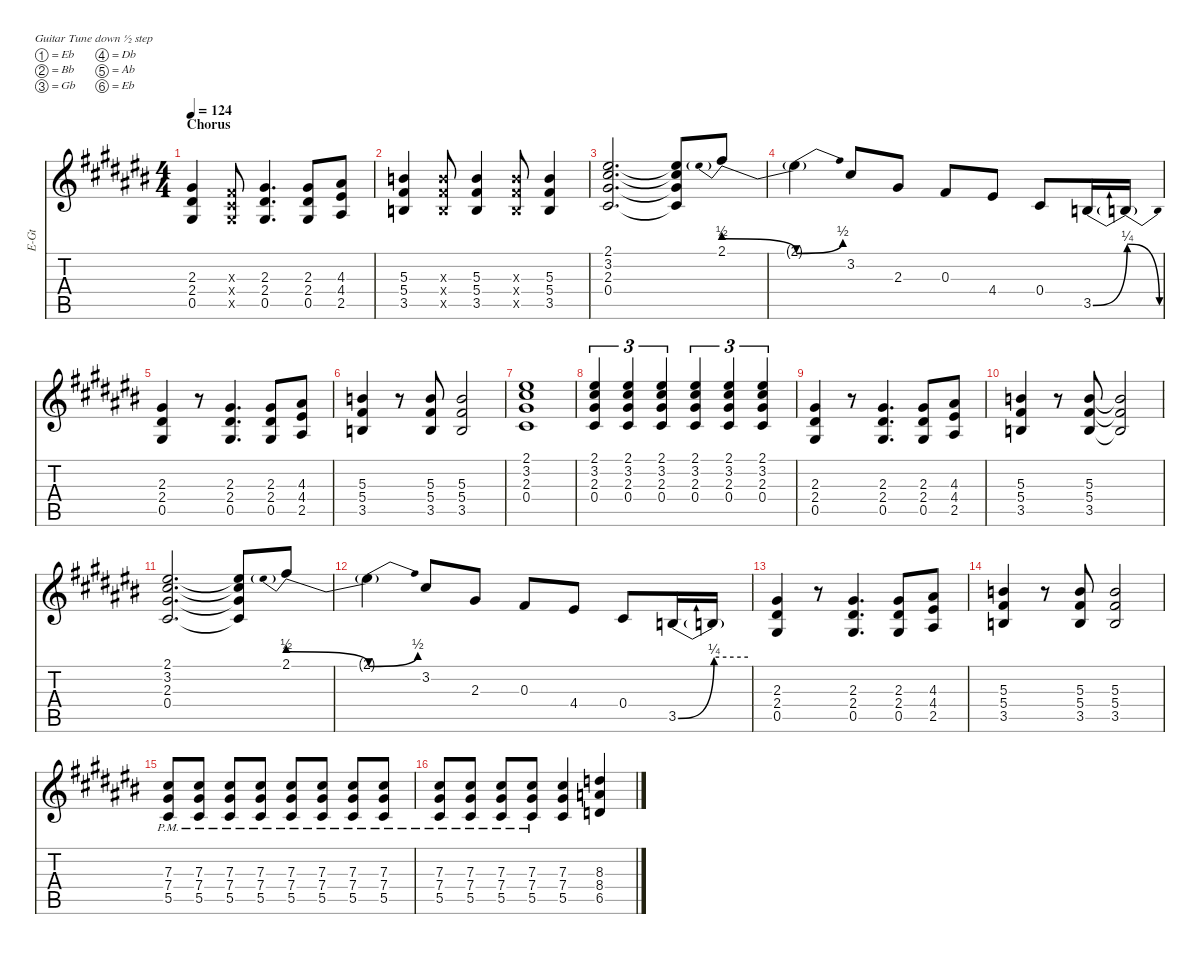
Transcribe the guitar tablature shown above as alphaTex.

\hideDynamics
\bracketExtendMode nobrackets
\otherSystemsTrackNameOrientation horizontal
\track ("Guitar 1 (Slash)" "E-Gt") {defaultSystemsLayout 4 mute instrument overdrivenguitar}
\staff {score tabs}
\tuning (Eb4 Bb3 Gb3 Db3 Ab2 Eb2)
\ts (4 4)
\section ("" "Chorus")
\tempo 124
\clef g2
\ks c#
(2.3{acc #} 0.5{acc #} 2.4{acc #}).4{dy f instrument overdrivenguitar beam Up} (0.5{x acc #} 0.4{x acc #} 0.3{x acc #}).8{dy ff beam Up} (2.3{acc #} 2.4{acc #} 0.5{acc #}).4{d dy f beam Up} (2.3{acc #} 2.4{acc #} 0.5{acc #}).8{beam Up} (4.3{acc #} 4.4{acc #} 2.5{acc #}).8{beam Up} |
(5.3{acc forcenatural} 5.4{acc #} 3.5{acc forcenatural}).4{beam Up} (5.3{x acc forcenatural} 5.4{x acc #} 3.5{x acc forcenatural}).8{dy ff beam Up} (5.3{acc forcenatural} 5.4{acc #} 3.5{acc forcenatural}).4{dy f beam Up} (5.3{x acc forcenatural} 5.4{x acc #} 3.5{x acc forcenatural}).8{dy ff beam Up} (5.3{acc forcenatural} 5.4{acc #} 3.5{acc forcenatural}).4{dy f beam Up} |
(2.1{acc #} 3.2{acc #} 2.3{acc #} 0.4{acc #}).2{d beam Up} (2.1{t acc #} 3.2{t acc #} 2.3{t acc #} 0.4{t acc #}).8{dy ff beam Up} 2.1{be (prebendrelease 0 2 60 0)}.8{dy f beam Up} |
2.1{be (bend 0 0 60 2) t acc #}.4{dy ff beam Down} 3.2{acc #}.8{dy f beam Up} 2.3{acc #}.8{beam Up} 0.3{acc #}.8{beam Up} 4.4{acc #}.8{beam Up} 0.4{acc #}.8{beam Up} 3.5{be (bend 0 0 60 1) acc forcenatural}.16{beam Up} 3.5{be (release 0 1 60 0) t acc forcenatural}.16{dy ff beam Up} |
(2.3{acc #} 2.4{acc #} 0.5{acc #}).4{dy f beam Up} r.8{beam Up} (2.3{acc #} 2.4{acc #} 0.5{acc #}).4{d beam Up} (2.3{acc #} 2.4{acc #} 0.5{acc #}).8{beam Up} (4.3{acc #} 4.4{acc #} 2.5{acc #}).8{beam Up} |
(5.3{acc forcenatural} 5.4{acc #} 3.5{acc forcenatural}).4{beam Up} r.8{beam Up} (5.3{acc forcenatural} 5.4{acc #} 3.5{acc forcenatural}).8{beam Up} (5.3{acc forcenatural} 5.4{acc #} 3.5{acc forcenatural}).2{beam Up} |
(2.1{acc #} 3.2{acc #} 2.3{acc #} 0.4{acc #}).1{beam Up} |
(2.1{acc #} 3.2{acc #} 2.3{acc #} 0.4{acc #}).4{tu (3 2) beam Up} (2.1{acc #} 3.2{acc #} 2.3{acc #} 0.4{acc #}).4{tu (3 2) beam Up} (2.1{acc #} 3.2{acc #} 2.3{acc #} 0.4{acc #}).4{tu (3 2) beam Up} (2.1{acc #} 3.2{acc #} 2.3{acc #} 0.4{acc #}).4{tu (3 2) beam Up} (2.1{acc #} 3.2{acc #} 2.3{acc #} 0.4{acc #}).4{tu (3 2) beam Up} (2.1{acc #} 3.2{acc #} 2.3{acc #} 0.4{acc #}).4{tu (3 2) beam Up} |
(2.3{acc #} 2.4{acc #} 0.5{acc #}).4{beam Up} r.8{beam Up} (2.3{acc #} 2.4{acc #} 0.5{acc #}).4{d beam Up} (2.3{acc #} 2.4{acc #} 0.5{acc #}).8{beam Up} (4.3{acc #} 4.4{acc #} 2.5{acc #}).8{beam Up} |
(5.3{acc forcenatural} 5.4{acc #} 3.5{acc forcenatural}).4{beam Up} r.8{beam Up} (5.3{acc forcenatural} 5.4{acc #} 3.5{acc forcenatural}).8{beam Up} (5.3{t acc forcenatural} 5.4{t acc #} 3.5{t acc forcenatural}).2{dy ff beam Up} |
(2.1{acc #} 3.2{acc #} 2.3{acc #} 0.4{acc #}).2{d dy f beam Up} (2.1{t acc #} 3.2{t acc #} 2.3{t acc #} 0.4{t acc #}).8{dy ff beam Up} 2.1{be (prebendrelease 0 2 60 0)}.8{dy f beam Up} |
2.1{be (bend 0 0 60 2) t acc #}.4{dy ff beam Down} 3.2{acc #}.8{dy f beam Up} 2.3{acc #}.8{beam Up} 0.3{acc #}.8{beam Up} 4.4{acc #}.8{beam Up} 0.4{acc #}.8{beam Up} 3.5{be (bend 0 0 60 1) acc forcenatural}.16{beam Up} 3.5{be (hold 0 1 60 1) t acc forcenatural}.16{dy ff beam Up} |
(2.3{acc #} 2.4{acc #} 0.5{acc #}).4{dy f beam Up} r.8{beam Up} (2.3{acc #} 2.4{acc #} 0.5{acc #}).4{d beam Up} (2.3{acc #} 2.4{acc #} 0.5{acc #}).8{beam Up} (4.3{acc #} 4.4{acc #} 2.5{acc #}).8{beam Up} |
(5.3{acc forcenatural} 5.4{acc #} 3.5{acc forcenatural}).4{beam Up} r.8{beam Up} (5.3{acc forcenatural} 5.4{acc #} 3.5{acc forcenatural}).8{beam Up} (5.3{acc forcenatural} 5.4{acc #} 3.5{acc forcenatural}).2{beam Up} |
(7.3{pm acc #} 7.4{pm acc #} 5.5{pm acc #}).8{beam Up} (7.3{pm acc #} 7.4{pm acc #} 5.5{pm acc #}).8{beam Up} (7.3{pm acc #} 7.4{pm acc #} 5.5{pm acc #}).8{beam Up} (7.3{pm acc #} 7.4{pm acc #} 5.5{pm acc #}).8{beam Up} (7.3{pm acc #} 7.4{pm acc #} 5.5{pm acc #}).8{beam Up} (7.3{pm acc #} 7.4{pm acc #} 5.5{pm acc #}).8{beam Up} (7.3{pm acc #} 7.4{pm acc #} 5.5{pm acc #}).8{beam Up} (7.3{pm acc #} 7.4{pm acc #} 5.5{pm acc #}).8{beam Up} |
(7.3{pm acc #} 7.4{pm acc #} 5.5{pm acc #}).8{beam Up} (7.3{pm acc #} 7.4{pm acc #} 5.5{pm acc #}).8{beam Up} (7.3{pm acc #} 7.4{pm acc #} 5.5{pm acc #}).8{beam Up} (7.3{pm acc #} 7.4{pm acc #} 5.5{pm acc #}).8{beam Up} (7.3{acc #} 7.4{acc #} 5.5{acc #}).4{beam Up} (8.3{acc forcenatural} 8.4{acc forcenatural} 6.5{acc forcenatural}).4{beam Up}
